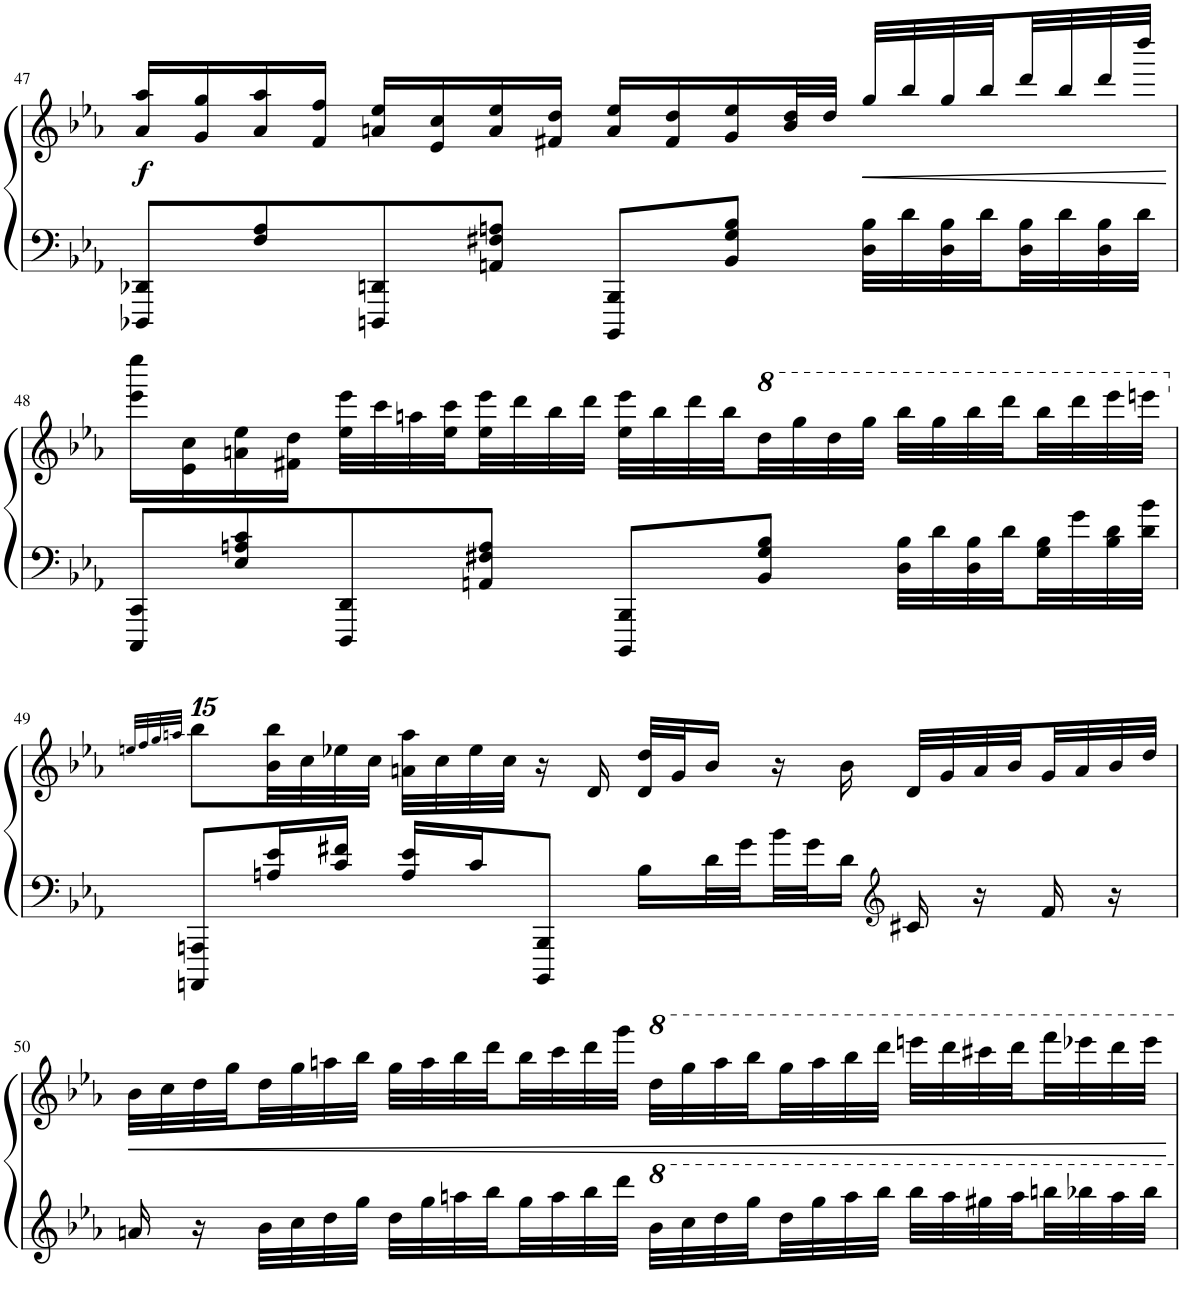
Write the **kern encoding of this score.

**kern	**kern	**dynam
*part1	*part1	*part1
*staff2	*staff1	*staff1/2
*I"Piano	*	*
*I'Pno.	*	*
!!LO:PB:g=z
*clefF4	*clefG2	*
*k[b-e-a-]	*k[b-e-a-]	*
*M4/4	*M4/4	*
=47	=47	=47
!	!	!LO:DY:b
8DDD-X/ 8DD-X/L	16a-/ 16aa-/LL	f
.	16g/ 16gg/	.
8F/ 8A-/	16a-/ 16aa-/	.
.	16f/ 16ff/JJ	.
8DDDn/ 8DDn/	16an/ 16ee-/LL	.
.	16e-/ 16cc/	.
8AAn/ 8F#X/ 8An/J	16a/ 16ee-/	.
.	16f#X/ 16dd/JJ	.
8BBBB-/ 8BBB-/L	16a/ 16ee-/LL	.
.	16f#/ 16dd/	.
8BB-/ 8G/ 8B-/J	16g/ 16ee-/	.
.	32b-/ 32dd/L	.
.	32dd/JJJ	.
!	!	!LO:HP:b
32D\ 32B-\LLL	32gg/LLL	<
32d\	32bb-/	.
32D\ 32B-\	32gg/	.
32d\	32bb-/	.
32D\ 32B-\	32ddd/	.
32d\	32bb-/	.
32D\ 32B-\	32ddd/	.
32d\JJJ	32dddd/JJJ	.
.	.	[
!!LO:LB:g=z
=48	=48	=48
8CCC/ 8CC/L	16eee-\^ 16eeee-\^LL	.
.	16e-\ 16cc\	.
8E-/ 8An/ 8c/	16an\ 16ee-\	.
.	16f#X\ 16dd\JJ	.
8DDD/ 8DD/	32ee-\ 32eee-\LLL	.
.	32ccc\	.
.	32aan\	.
.	32ee-\ 32ccc\	.
8AAn/ 8F#X/ 8A/J	32ee-\ 32eee-\	.
.	32ddd\	.
.	32bb-\	.
.	32ddd\JJJ	.
8BBBB-/ 8BBB-/L	32ee-\ 32eee-\LLL	.
.	32bb-\	.
.	32ddd\	.
.	32bb-\	.
*	*8va	*
8BB-/ 8G/ 8B-/J	32ddd\	.
.	32ggg\	.
.	32ddd\	.
.	32ggg\JJJ	.
32D\ 32B-\LLL	32bbb-\LLL	.
32d\	32ggg\	.
32D\ 32B-\	32bbb-\	.
32d\	32dddd\	.
32G\ 32B-\	32bbb-\	.
32g\	32dddd\	.
32B-\ 32d\	32eeee-\	.
32d\ 32b-\JJJ	32eeeen\JJJ	.
!!LO:LB:g=z
=49	=49	=49
*	*X8va	*
.	32qeeeen/LLL	.
.	32qffff/	.
.	32qgggg/	.
.	32qaaaan/JJJ	.
8AAAAn/ 8AAAn/L	8bbbb-\L	.
16An/ 16e-/L	32b-\ 32bb-\LL	.
.	32cc\	.
16c/ 16f#X/JJ	32ee-X\	.
.	32cc\JJJ	.
16A/ 16e-/LL	32an\ 32aa\LLL	.
.	32cc\	.
16c/J	32ee-\	.
.	32cc\JJJ	.
8BBBB-/ 8BBB-/J	16r	.
.	16d/	.
16B-\LL	32d/ 32dd/LLL	.
.	32g/J	.
32d\L	16b-/JJ	.
32g\	.	.
32b-\	16r	.
32g\J	.	.
16d\JJ	16b-\	.
*clefG2	*	*
16c#X/	32d/LLL	.
.	32g/	.
16r	32a/	.
.	32b-/	.
16f#/	32g/	.
.	32a/	.
16r	32b-/	.
.	32dd/JJJ	.
!!LO:LB:g=z
=50	=50	=50
!	!	!LO:HP:b
16an/	32b-\LLL	<
.	32cc\	.
16r	32dd\	.
.	32gg\	.
32b-\LLL	32dd\	.
32cc\	32gg\	.
32dd\	32aan\	.
32gg\JJJ	32bb-\JJJ	.
32dd\LLL	32gg\LLL	.
32gg\	32aa\	.
32aan\	32bb-\	.
32bb-\	32ddd\	.
32gg\	32bb-\	.
32aa\	32ccc\	.
32bb-\	32ddd\	.
32ddd\JJJ	32ggg\JJJ	.
32bb-\LLL	32ddd\LLL	.
32ccc\	32ggg\	.
32ddd\	32aaa\	.
32ggg\	32bbb-\	.
32ddd\	32ggg\	.
32ggg\	32aaa\	.
32aaa\	32bbb-\	.
32bbb-\JJJ	32dddd\JJJ	.
32bbb-\LLL	32eeeen\LLL	.
32aaa\	32dddd\	.
32ggg#X\	32cccc#X\	.
32aaa\	32dddd\	.
32bbbn\	32ffff\	.
32bbb-X\	32eeee-X\	.
32aaa\	32dddd\	.
32bbb-\JJJ	32eeee-\JJJ	.
.	.	[
=	=	=
*-	*-	*-
